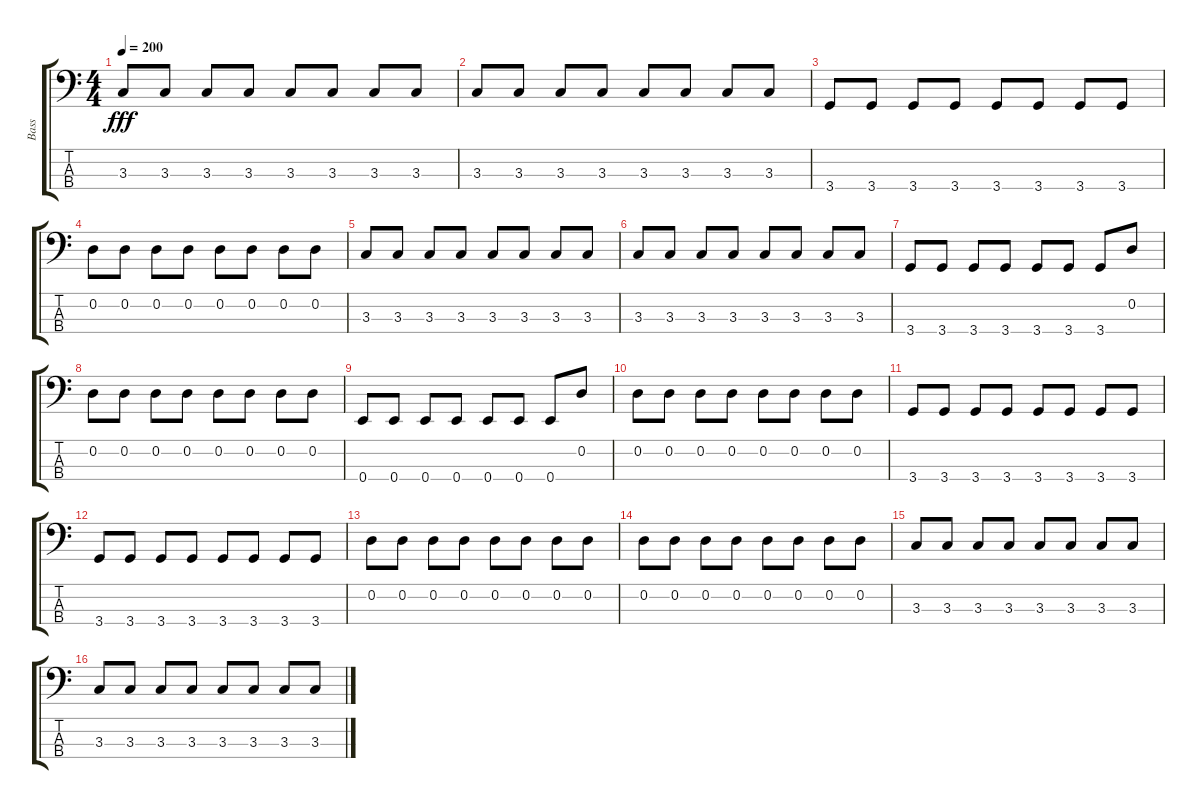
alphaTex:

\track ("Bass" "Bass") {instrument electricbassfinger}
\staff {score tabs}
\tuning (G2 D2 A1 E1) {hide}
\ts (4 4)
\tempo 200
\clef f4
\ks c
3.3.8{dy fff} 3.3.8 3.3.8 3.3.8 3.3.8 3.3.8 3.3.8 3.3.8 |
3.3.8 3.3.8 3.3.8 3.3.8 3.3.8 3.3.8 3.3.8 3.3.8 |
3.4.8 3.4.8 3.4.8 3.4.8 3.4.8 3.4.8 3.4.8 3.4.8 |
0.2.8 0.2.8 0.2.8 0.2.8 0.2.8 0.2.8 0.2.8 0.2.8 |
3.3.8 3.3.8 3.3.8 3.3.8 3.3.8 3.3.8 3.3.8 3.3.8 |
3.3.8 3.3.8 3.3.8 3.3.8 3.3.8 3.3.8 3.3.8 3.3.8 |
3.4.8 3.4.8 3.4.8 3.4.8 3.4.8 3.4.8 3.4.8 0.2.8 |
0.2.8 0.2.8 0.2.8 0.2.8 0.2.8 0.2.8 0.2.8 0.2.8 |
0.4.8 0.4.8 0.4.8 0.4.8 0.4.8 0.4.8 0.4.8 0.2.8 |
0.2.8 0.2.8 0.2.8 0.2.8 0.2.8 0.2.8 0.2.8 0.2.8 |
3.4.8 3.4.8 3.4.8 3.4.8 3.4.8 3.4.8 3.4.8 3.4.8 |
3.4.8 3.4.8 3.4.8 3.4.8 3.4.8 3.4.8 3.4.8 3.4.8 |
0.2.8 0.2.8 0.2.8 0.2.8 0.2.8 0.2.8 0.2.8 0.2.8 |
0.2.8 0.2.8 0.2.8 0.2.8 0.2.8 0.2.8 0.2.8 0.2.8 |
3.3.8 3.3.8 3.3.8 3.3.8 3.3.8 3.3.8 3.3.8 3.3.8 |
3.3.8 3.3.8 3.3.8 3.3.8 3.3.8 3.3.8 3.3.8 3.3.8
